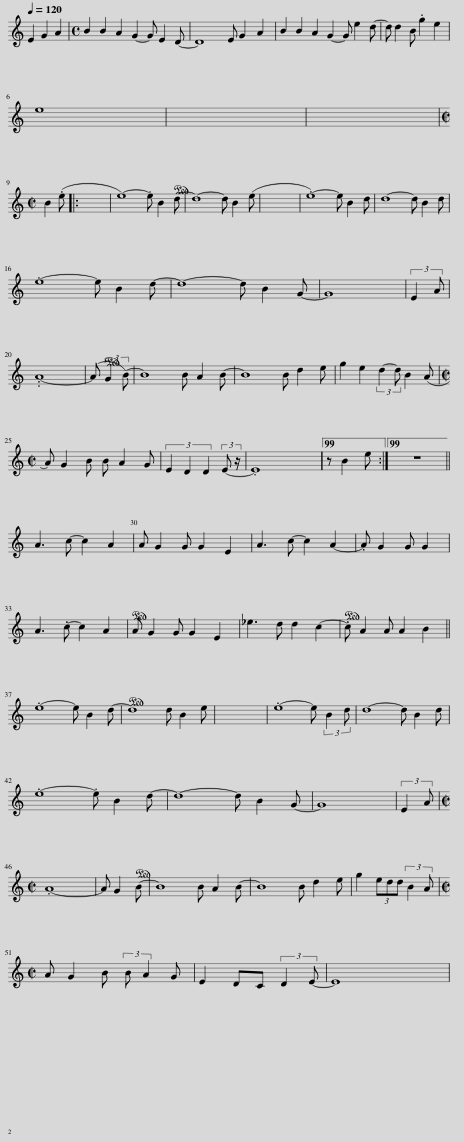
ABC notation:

X:1
L:1/8
Q:1/4=120
M:none
I:linebreak $
K:C
V:1 treble
V:1
 E2 G2 A2 |[M:4/4] B2 B2 A2 G2- G E2 D- | D8 E G2 A2 | B2 B2 A2 G2- G e2 d- | d d2 B .g2 e2 |$ %5
 e8 | x8 | x8 |$[M:2/2] B2 (.e |: x8 | %10
 e8-) .e B2!ped! d- | d8- d B2 (e | x8 | .e8-) e B2 d | d8- d B2 d |$ %15
 .e8- e B2 d- | d8- d B2 G- | G8 | (3:2:2E2 A |$ .A8- | %20
 (A!ped! (3:2:2G2 B-) | B8 B A2 B- | B8 B d2 e | g2 e2 (3:2:2d2- d B2 (A |$[M:2/2] A) G2 B B A2 G | %25
 (3E2 D2 D2 (3:2:2E- z/ | .E8 |99 z B2 e :|99 z6 ||$ A3 c- c2 A2 | %30
 A G2 G G2 E2 | A3 c- c2 A2- | .A G2 G G2 |$ A3 .c- c2 A2 |!ped! A G2 G G2 E2 | %35
 _e3 d d2 c2- |!ped! .c A2 A A2 B2 ||$ .e8- e B2 d- |!ped! d8 d B2 e | x8 | %40
 .e8- e (3:2:2B2 d | d8- d B2 d |$ .e8- .e B2 d- | d8- d B2 G- | G8 | %45
 (3:2:2E2 A |$[M:2/2] .A8- | A G2!ped! B- | B8 B A2 B- | B8 B d2 e | %50
 g2 (3edd (3:2:2B2 A |$[M:2/2] A G2 B (3:2:2B A2 G | E2 DC (3:2:2D2 E- | E8 | %54
